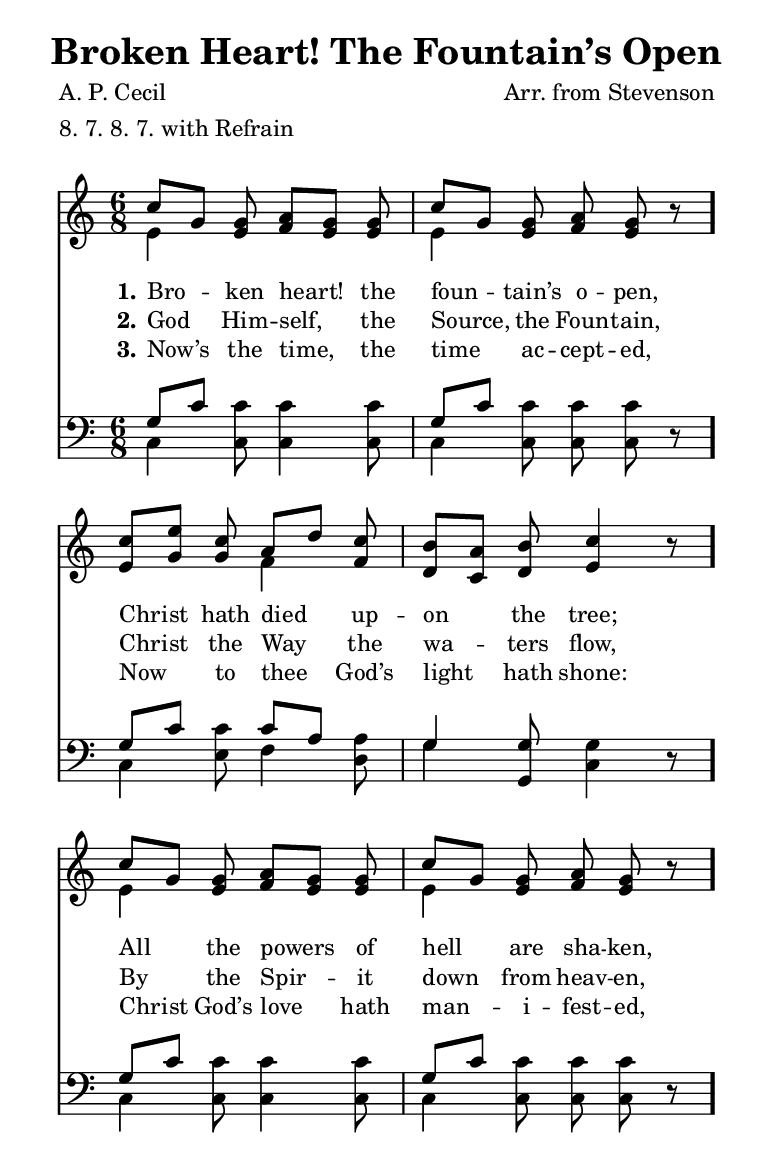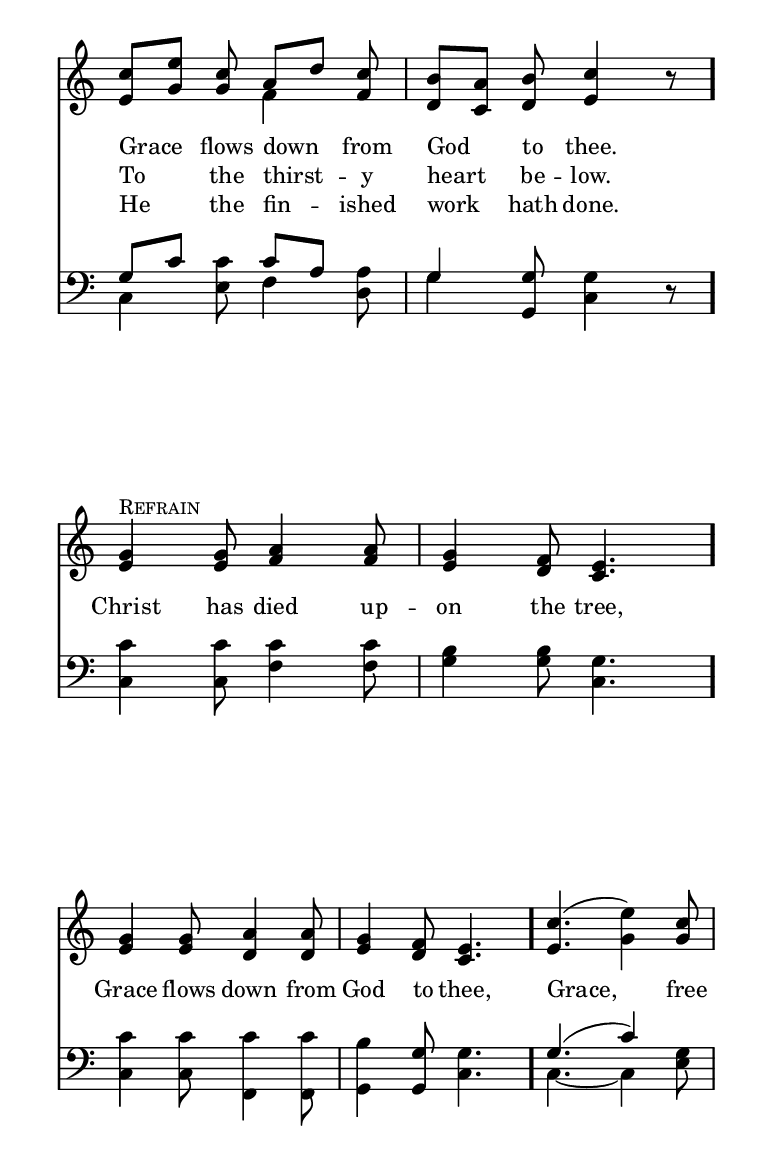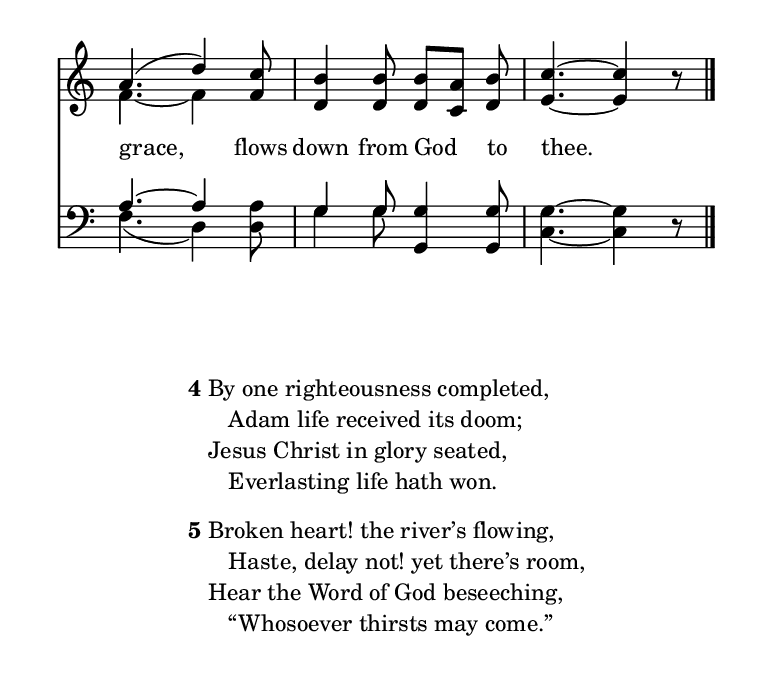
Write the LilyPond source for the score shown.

\include "common/global.ily"
\paper {
  \include "common/paper.ily"
  score-markup-spacing.padding = #4
  score-markup-spacing.basic-distance = #4
}

\header{
  %gospel
  hymnnumber = "63"
  title = "Broken Heart! The Fountain’s Open"
  tunename = ""
  meter = "8. 7. 8. 7. with Refrain"
  poet = "A. P. Cecil"
  composer = "Arr. from Stevenson"
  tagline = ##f
}

% for fermata in MIDI
ta = { \tempo 4=76 }
tb = { \tempo 4=38 }

patternAA = { c8[ c8] c8 c8[ c8] c8 | c8[ c8] c8 c8 c8 c8 }
patternAB = { c8[ c8] c8 c4      c8 | c8[ c8] c8 c8 c8 c8 }
patternAC = { c4      c8 c8[ c8] c8 | c4      c8 c8 c8 c8 }
patternAD = { c4      c8 c4      c8 | c4      c8 c8 c8 c8 }

patternBA = { c8[ c8] c8 c8[ c8] c8 | c8[ c8] c8 c4    c8 }
patternBB = { c8[ c8] c8 c8[ c8] c8 | c4      c8 c4    c8 }
patternBC = { c8[ c8] c8 c4      c8 | c8[ c8] c8 c4    c8 }
patternBD = { c4      c8 c4      c8 | c4      c8 c4    c8 }

patternCA = { c4 c8 c4 c8 | c4 c8 c4. }

patternDA = { c4. c4 c8 | c4. c4 c8 | c4 c8 c8[ c8] c8 | c4. ~ c4 c8 }
patternDB = { c4. c4 c8 | c4. c4 c8 | c4 c8 c4      c8 | c4. ~ c4 c8 }

global = {
  \include "common/overrides.ily"
  \override Staff.TimeSignature.style = #'numbered
  \time 6/8
  \override Score.MetronomeMark.transparent = ##t % hide all fermata changes too
  \ta
  \key c \major
  \autoBeamOff
}

notesSoprano = {
\global
\relative c'' {

  \changePitch \patternAA { c g g a g g | c g g a g r }
  \changePitch \patternBA { c e c a d c | b a b c r }
  \changePitch \patternAA { c g g a g g | c g g a g r }
  \changePitch \patternBA { c e c a d c | b a b c r }

  << s^\markup { \small \caps "Refrain" }
  \changePitch \patternCA { g g a a | g f e } >>
  \changePitch \patternCA { g g a a | g f e }
  \changePitch \patternDA { c'( e) c | a( d) c | b b b a b | c c r }

  \bar "|."

}
}

notesAlto = {
\global
\relative e' {

  \changePitch \patternAC { e e f e e | e e f e r }
  \changePitch \patternBC { e g g f f | d c d e r }
  \changePitch \patternAC { e e f e e | e e f e r }
  \changePitch \patternBC { e g g f f | d c d e r }

  \changePitch \patternCA { e e f f | e d c }
  \changePitch \patternCA { e e d d | e d c }
  \changePitch \patternDA { e( g) g | f ~ f f | d d d c d | e e r }

}
}

notesTenor = {
\global
\relative a {

  \changePitch \patternAB { g c c c c | g c c c c r }
  \changePitch \patternBB { g c c c a a | g g g r }
  \changePitch \patternAB { g c c c c | g c c c c r }
  \changePitch \patternBB { g c c c a a | g g g r }

  \changePitch \patternCA { c c c c | b b g }
  \changePitch \patternCA { c c c c | b g g }
  \changePitch \patternDB { g( c) g | a ~ a a | g g g g | g g r }

}
}

notesBass = {
\global
\relative f {

  \changePitch \patternAD { c c c c | c c c c r }
  \changePitch \patternBD { c e f d | g g, c r }
  \changePitch \patternAD { c c c c | c c c c r }
  \changePitch \patternBD { c e f d | g g, c r }

  \changePitch \patternCA { c c f f | g g c, }
  \changePitch \patternCA { c c f, f | g g c }
  \changePitch \patternDB { c ~ c e | f( d) d | g g g, g | c c r }

}
}

Refrain = \lyricmode {

Christ has died up -- on the tree, \bar "."
Grace flows down from God to thee, \bar "." \eogbreak
Grace, free grace, flows down from God to thee. \bar "."

}

wordsA = \lyricmode {
\set stanza = "1."

Bro -- ken heart! the foun -- tain’s o -- pen, \bar "."
Christ hath died up -- on the tree; \bar "." \eogbreak
All the powers of hell are sha -- ken, \bar "."
Grace flows down from God to thee. \bar "." \eogbreak

}

wordsB = \lyricmode {
\set stanza = "2."

God Him -- self, the Source, the Foun -- tain,
Christ the Way the wa -- ters flow,
By the Spir -- it down from heav -- en,
To the thirst -- y heart be -- low.

\Refrain

}

wordsC = \lyricmode {
\set stanza = "3."

Now’s the time, the time ac -- cept -- ed,
Now to thee God’s light hath shone:
Christ God’s love hath man -- i -- fest -- ed,
He the fin -- ished work hath done.

}

wordsD = \markuplist {

\line { By one righteousness completed, }
\line { { \hspace #2 } Adam life received its doom; }
\line { Jesus Christ in glory seated, }
\line { { \hspace #2 } Everlasting life hath won. }

}

wordsE = \markuplist {

\line { Broken heart! the river’s flowing, }
\line { { \hspace #2 } Haste, delay not! yet there’s room, }
\line { Hear the Word of God beseeching, }
\line { { \hspace #2 } “Whosoever thirsts may come.” }

}

\score {
  \context ChoirStaff <<
    \context Staff = upper <<
      \set Staff.autoBeaming = ##f
      \set ChoirStaff.systemStartDelimiter = #'SystemStartBar
      \set ChoirStaff.printPartCombineTexts = ##f
      \partcombine #'(2 . 11) \notesSoprano \notesAlto
      \context NullVoice = sopranos { \voiceOne << \notesSoprano >> }
      \context Lyrics = one   \lyricsto sopranos \wordsA
      \context Lyrics = two   \lyricsto sopranos \wordsB
      \context Lyrics = three \lyricsto sopranos \wordsC
    >>
    \context Staff = men <<
      \set Staff.autoBeaming = ##f
      \clef bass
      \set ChoirStaff.printPartCombineTexts = ##f
      \partcombine #'(2 . 11) \notesTenor \notesBass
    >>
  >>
  \layout {
    \include "common/layout.ily"
  }
  #(cond ((ly:get-option 'eog-midi-permitted) #{ \midi{
    \include "common/midi.ily"
  } #}))
}

\noPageBreak

\markup { \fill-line { \column {
  \line{ \bold 4 \column { \wordsD } } \combine \null \vspace #0.4
  \line{ \bold 5 \column { \wordsE } } \combine \null \vspace #0.4
} } }

\version "2.19.49"  % necessary for upgrading to future LilyPond versions.

% vi:set et ts=2 sw=2 ai nocindent syntax=lilypond:
